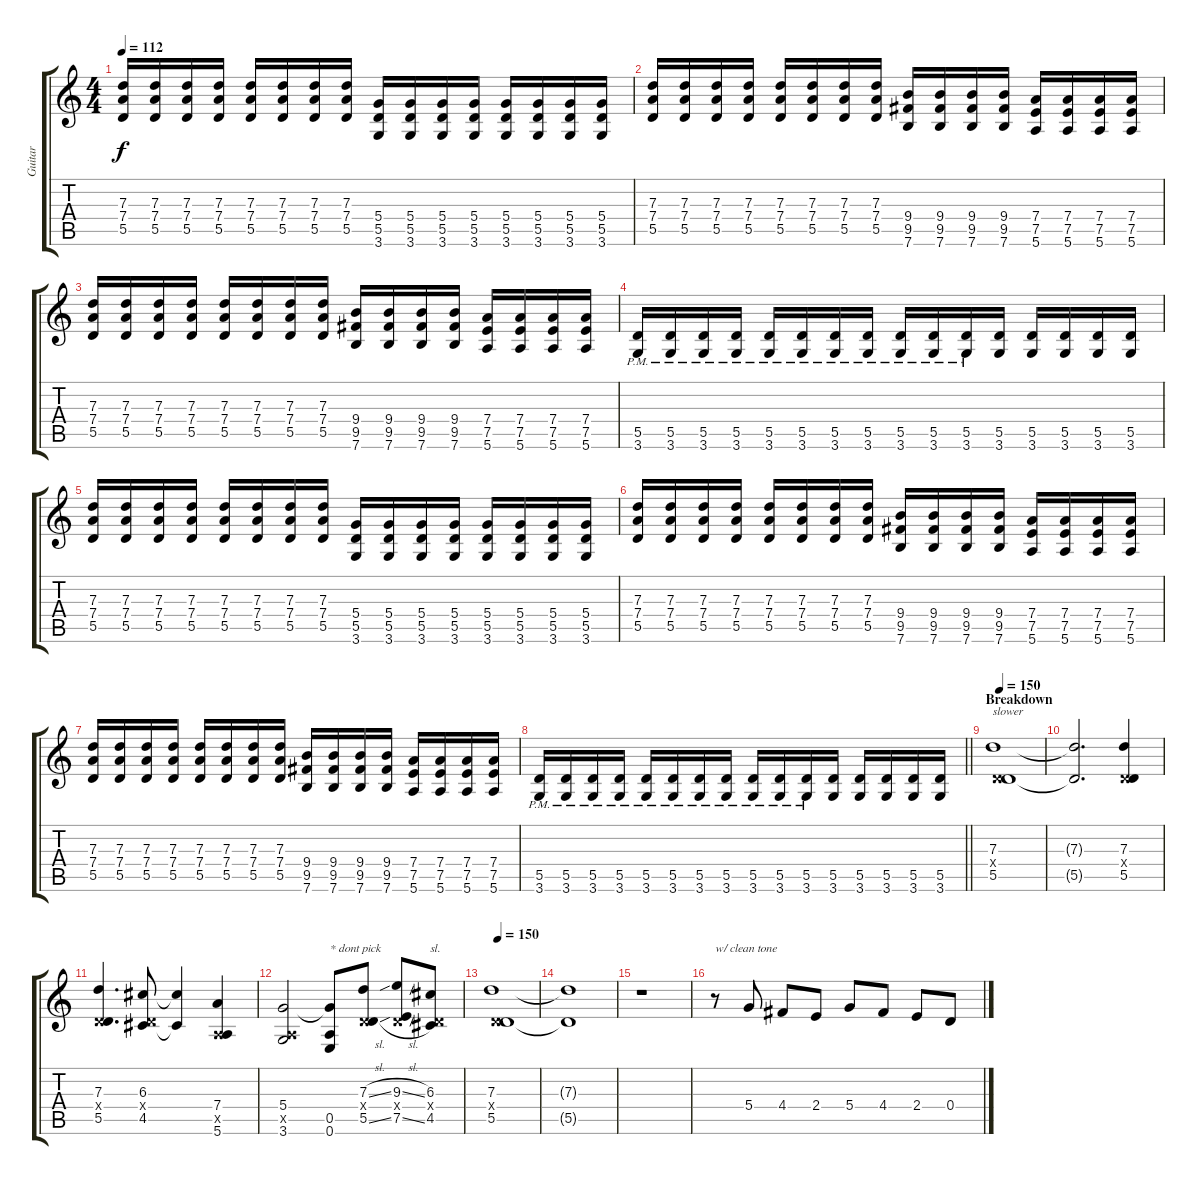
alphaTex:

\track ("Guitar" "Guitar") {instrument overdrivenguitar}
\staff {score tabs}
\tuning (E4 B3 G3 D3 A2 E2) {hide}
\ts (4 4)
\tempo 112
\clef g2
\ks c
(7.3 7.4 5.5).16{dy f} (7.3 7.4 5.5).16 (7.3 7.4 5.5).16 (7.3 7.4 5.5).16 (7.3 7.4 5.5).16 (7.3 7.4 5.5).16 (7.3 7.4 5.5).16 (7.3 7.4 5.5).16 (5.4 5.5 3.6).16 (5.4 5.5 3.6).16 (5.4 5.5 3.6).16 (5.4 5.5 3.6).16 (5.4 5.5 3.6).16 (5.4 5.5 3.6).16 (5.4 5.5 3.6).16 (5.4 5.5 3.6).16 |
(7.3 7.4 5.5).16 (7.3 7.4 5.5).16 (7.3 7.4 5.5).16 (7.3 7.4 5.5).16 (7.3 7.4 5.5).16 (7.3 7.4 5.5).16 (7.3 7.4 5.5).16 (7.3 7.4 5.5).16 (9.4 9.5 7.6).16 (9.4 9.5 7.6).16 (9.4 9.5 7.6).16 (9.4 9.5 7.6).16 (7.4 7.5 5.6).16 (7.4 7.5 5.6).16 (7.4 7.5 5.6).16 (7.4 7.5 5.6).16 |
(7.3 7.4 5.5).16 (7.3 7.4 5.5).16 (7.3 7.4 5.5).16 (7.3 7.4 5.5).16 (7.3 7.4 5.5).16 (7.3 7.4 5.5).16 (7.3 7.4 5.5).16 (7.3 7.4 5.5).16 (9.4 9.5 7.6).16 (9.4 9.5 7.6).16 (9.4 9.5 7.6).16 (9.4 9.5 7.6).16 (7.4 7.5 5.6).16 (7.4 7.5 5.6).16 (7.4 7.5 5.6).16 (7.4 7.5 5.6).16 |
(5.5{pm} 3.6{pm}).16 (5.5{pm} 3.6{pm}).16 (5.5{pm} 3.6{pm}).16 (5.5{pm} 3.6{pm}).16 (5.5{pm} 3.6{pm}).16 (5.5{pm} 3.6{pm}).16 (5.5{pm} 3.6{pm}).16 (5.5{pm} 3.6{pm}).16 (5.5{pm} 3.6{pm}).16 (5.5{pm} 3.6{pm}).16 (5.5{pm} 3.6{pm}).16 (5.5 3.6).16 (5.5 3.6).16 (5.5 3.6).16 (5.5 3.6).16 (5.5 3.6).16 |
(7.3 7.4 5.5).16 (7.3 7.4 5.5).16 (7.3 7.4 5.5).16 (7.3 7.4 5.5).16 (7.3 7.4 5.5).16 (7.3 7.4 5.5).16 (7.3 7.4 5.5).16 (7.3 7.4 5.5).16 (5.4 5.5 3.6).16 (5.4 5.5 3.6).16 (5.4 5.5 3.6).16 (5.4 5.5 3.6).16 (5.4 5.5 3.6).16 (5.4 5.5 3.6).16 (5.4 5.5 3.6).16 (5.4 5.5 3.6).16 |
(7.3 7.4 5.5).16 (7.3 7.4 5.5).16 (7.3 7.4 5.5).16 (7.3 7.4 5.5).16 (7.3 7.4 5.5).16 (7.3 7.4 5.5).16 (7.3 7.4 5.5).16 (7.3 7.4 5.5).16 (9.4 9.5 7.6).16 (9.4 9.5 7.6).16 (9.4 9.5 7.6).16 (9.4 9.5 7.6).16 (7.4 7.5 5.6).16 (7.4 7.5 5.6).16 (7.4 7.5 5.6).16 (7.4 7.5 5.6).16 |
(7.3 7.4 5.5).16 (7.3 7.4 5.5).16 (7.3 7.4 5.5).16 (7.3 7.4 5.5).16 (7.3 7.4 5.5).16 (7.3 7.4 5.5).16 (7.3 7.4 5.5).16 (7.3 7.4 5.5).16 (9.4 9.5 7.6).16 (9.4 9.5 7.6).16 (9.4 9.5 7.6).16 (9.4 9.5 7.6).16 (7.4 7.5 5.6).16 (7.4 7.5 5.6).16 (7.4 7.5 5.6).16 (7.4 7.5 5.6).16 |
\barLineRight lightlight
(5.5{pm} 3.6{pm}).16 (5.5{pm} 3.6{pm}).16 (5.5{pm} 3.6{pm}).16 (5.5{pm} 3.6{pm}).16 (5.5{pm} 3.6{pm}).16 (5.5{pm} 3.6{pm}).16 (5.5{pm} 3.6{pm}).16 (5.5{pm} 3.6{pm}).16 (5.5{pm} 3.6{pm}).16 (5.5{pm} 3.6{pm}).16 (5.5{pm} 3.6{pm}).16 (5.5 3.6).16 (5.5 3.6).16 (5.5 3.6).16 (5.5 3.6).16 (5.5 3.6).16 |
\section ("" "Breakdown")
\tempo 150
(7.3 0.4{x} 5.5).1{txt "slower "} |
(7.3{t} 5.5{t}).2{d} (7.3 0.4{x} 5.5).4 |
(7.3 0.4{x} 5.5).4{d} (6.3 0.4{x} 4.5).8 (6.3{t} 4.5{t}).4 (7.4 0.5{x} 5.6).4 |
(5.4 0.5{x} 3.6).2 (5.4{t} 0.5 0.6).8{txt "* dont pick"} (7.3{sl} 0.4{x} 5.5{sl}).8 (9.3{sl} 0.4{x} 7.5{sl}).8 (6.3 0.4{x} 4.5).8{txt "sl."} |
\tempo 150
(7.3 0.4{x} 5.5).1 |
(7.3{t} 5.5{t}).1 |
r.1 |
r.8{txt "w/ clean tone"} 5.4.8 4.4.8 2.4.8 5.4.8 4.4.8 2.4.8 0.4.8
